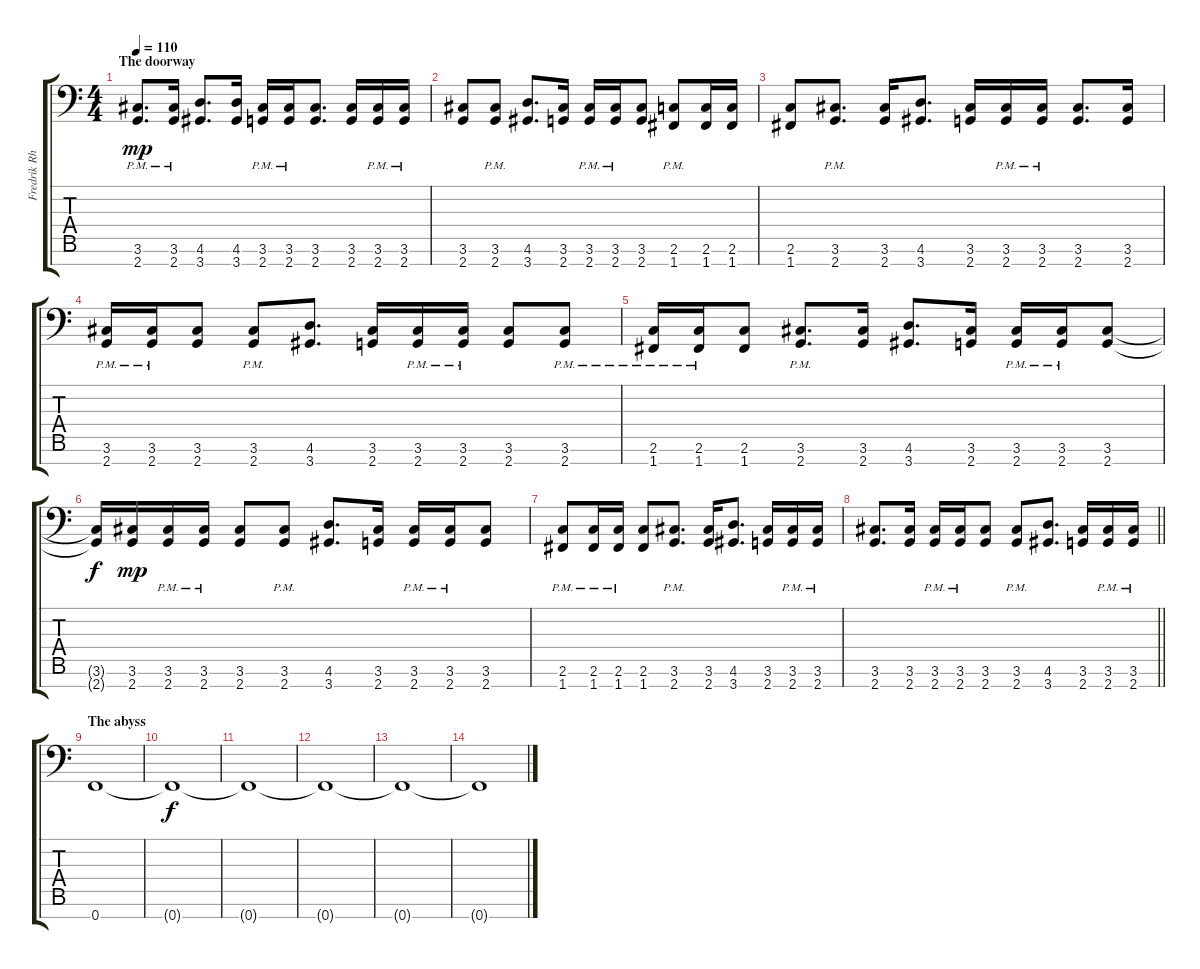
\track ("Fredrik Rhythm" "Fredrik Rh") {instrument distortionguitar}
\staff {score tabs}
\tuning (Bb3 Gb3 Db3 Ab2 Eb2 Bb1 F1) {hide}
\ts (4 4)
\section ("" "The doorway")
\tempo 110
\clef f4
\ks c
(3.6{pm} 2.7{pm}).8{d dy mp} (3.6{pm} 2.7{pm}).16 (4.6 3.7).8{d} (4.6 3.7).16 (3.6{pm} 2.7{pm}).16 (3.6{pm} 2.7{pm}).16 (3.6 2.7).8{d} (3.6 2.7).16 (3.6{pm} 2.7{pm}).16 (3.6{pm} 2.7{pm}).16 |
(3.6 2.7).8 (3.6{pm} 2.7{pm}).8 (4.6 3.7).8{d} (3.6 2.7).16 (3.6{pm} 2.7{pm}).16 (3.6{pm} 2.7{pm}).16 (3.6 2.7).8 (2.6{pm} 1.7{pm}).8 (2.6 1.7).16 (2.6 1.7).16 |
(2.6 1.7).8 (3.6{pm} 2.7{pm}).8{d} (3.6 2.7).16 (4.6 3.7).8{d} (3.6 2.7).16 (3.6{pm} 2.7{pm}).16 (3.6{pm} 2.7{pm}).16 (3.6 2.7).8{d} (3.6 2.7).16 |
(3.6{pm} 2.7{pm}).16 (3.6{pm} 2.7{pm}).16 (3.6 2.7).8 (3.6{pm} 2.7{pm}).8 (4.6 3.7).8{d} (3.6 2.7).16 (3.6{pm} 2.7{pm}).16 (3.6{pm} 2.7{pm}).16 (3.6 2.7).8 (3.6{pm} 2.7{pm}).8 |
(2.6{pm} 1.7{pm}).16 (2.6{pm} 1.7{pm}).16 (2.6 1.7).8 (3.6{pm} 2.7{pm}).8{d} (3.6 2.7).16 (4.6 3.7).8{d} (3.6 2.7).16 (3.6{pm} 2.7{pm}).16 (3.6{pm} 2.7{pm}).16 (3.6 2.7).8 |
(3.6{t} 2.7{t}).16{dy f} (3.6 2.7).16{dy mp} (3.6{pm} 2.7{pm}).16 (3.6{pm} 2.7{pm}).16 (3.6 2.7).8 (3.6{pm} 2.7{pm}).8 (4.6 3.7).8{d} (3.6 2.7).16 (3.6{pm} 2.7{pm}).16 (3.6{pm} 2.7{pm}).16 (3.6 2.7).8 |
(2.6{pm} 1.7{pm}).8 (2.6{pm} 1.7{pm}).16 (2.6{pm} 1.7{pm}).16 (2.6 1.7).8 (3.6{pm} 2.7{pm}).8{d} (3.6 2.7).16 (4.6 3.7).8{d} (3.6 2.7).16 (3.6{pm} 2.7{pm}).16 (3.6{pm} 2.7{pm}).16 |
\barLineRight lightlight
(3.6 2.7).8{d} (3.6 2.7).16 (3.6{pm} 2.7{pm}).16 (3.6{pm} 2.7{pm}).16 (3.6 2.7).8 (3.6{pm} 2.7{pm}).8 (4.6 3.7).8{d} (3.6 2.7).16 (3.6{pm} 2.7{pm}).16 (3.6{pm} 2.7{pm}).16 |
\section ("" "The abyss")
0.7.1 |
0.7{t}.1{dy f} |
0.7{t}.1{volume 0} |
0.7{t}.1 |
0.7{t}.1 |
0.7{t}.1
